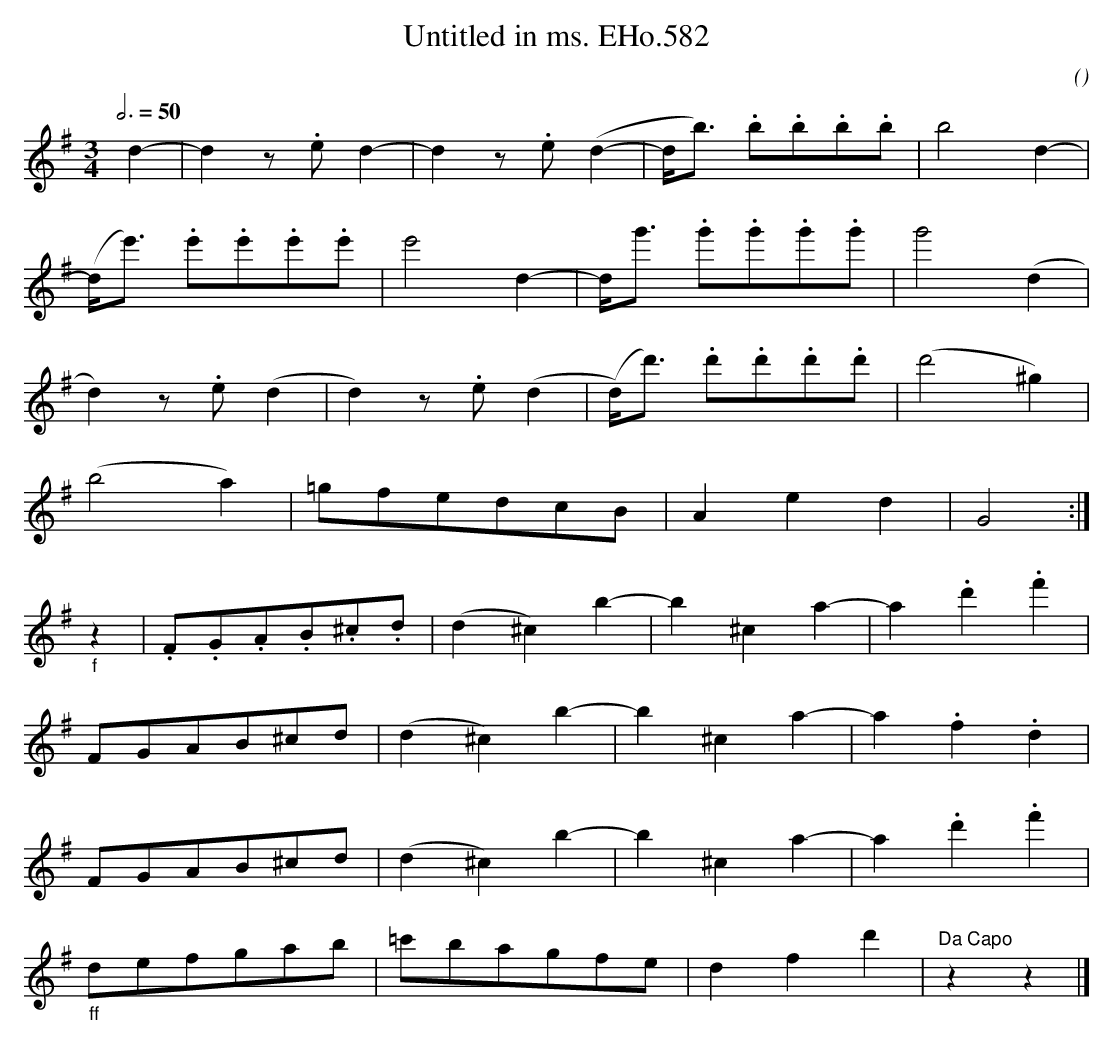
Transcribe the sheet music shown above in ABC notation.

X:1
T:Untitled in ms. EHo.582
M:3/4
L:1/8
Q:3/4=50
C:
O:
K:G
yd2- | d2z .ed2- | d2z.e(d2- | d<b) .b.b.b.b | b4d2- |
(d<e') .e'.e'.e'.e' | e'4d2- | d<g' .g'.g'.g'.g' | g'4(d2 |
d2) z.e (d2 | d2)z .e(d2 | (d<)d') .d'.d'.d'.d' | (d'4^g2) |
(b4a2) | =gfedcB | A2e2d2 | G4 :|
"_f"z2 | .F.G.A.B.^c.d | (d2^c2)b2- | b2 ^c2a2- | a2.d'2.f'2 |
FGAB^cd |(d2^c2) b2- | b2^c2 a2- | a2.f2.d2 |
FGAB^cd | (d2^c2)b2- | b2^c2a2- | a2.d'2.f'2 |
"_ff"defgab | =c'bagfe | d2f2d'2 | "Da Capo"z2z2 |]
